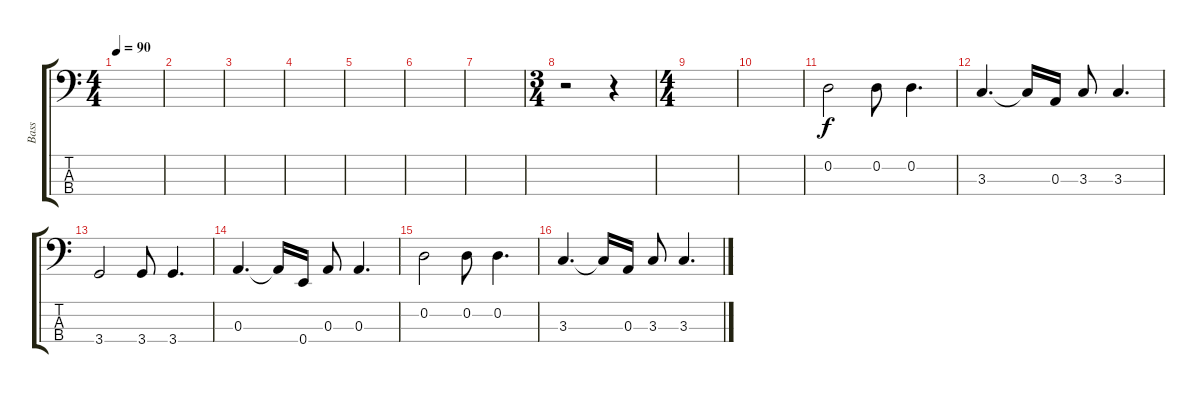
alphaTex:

\track ("Bass" "Bass") {instrument electricbassfinger}
\staff {score tabs}
\tuning (G2 D2 A1 E1) {hide}
\ts (4 4)
\tempo 90
\clef f4
\ks c
|
|
|
|
|
|
|
\ts (3 4)
r.2 r.4 |
\ts (4 4)
|
|
0.2.2 0.2.8 0.2.4{d} |
3.3.4{d} 3.3{t}.16 0.3.16 3.3.8 3.3.4{d} |
3.4.2 3.4.8 3.4.4{d} |
0.3.4{d} 0.3{t}.16 0.4.16 0.3.8 0.3.4{d} |
0.2.2 0.2.8 0.2.4{d} |
3.3.4{d} 3.3{t}.16 0.3.16 3.3.8 3.3.4{d}
